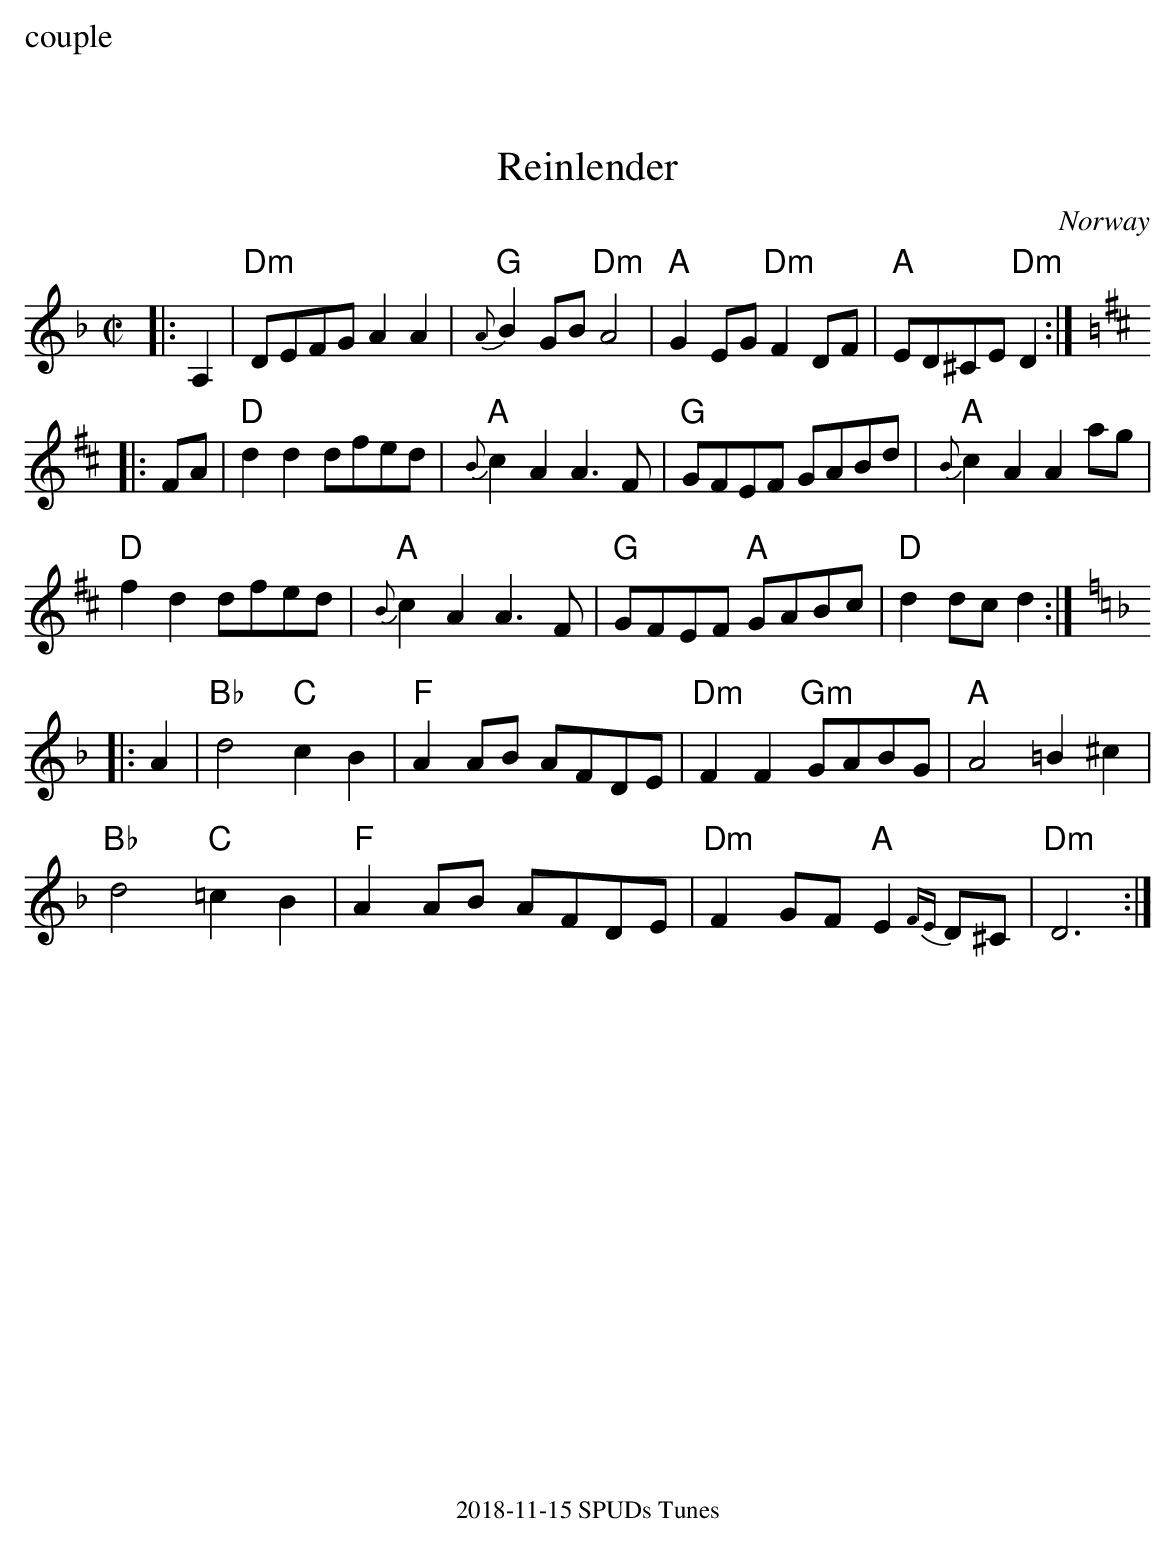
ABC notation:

X:1
%%text couple
T: Reinlender
O: Norway
M: C|
L: 1/8
K: Dm
|: A,2 | "Dm"DEFG A2 A2 | {A}"G"B2 GB "Dm"A4 | "A"G2 EG "Dm"F2 DF | "A"ED^CE "Dm"D2 :|
K: D
|:FA | "D"d2 d2 dfed | {B}"A"c2 A2 A3 F | "G"GFEF GABd | "A"{B}c2 A2 A2 ag |
     "D"f2 d2 dfed | {B}"A"c2 A2 A3 F | "G"GFEF "A"GABc | "D"d2 dc d2 :|
K: Dm
|:A2 | "Bb"d4 "C"c2  B2 | "F"A2 AB AFDE | "Dm"F2 F2 "Gm"GABG | "A"A4 =B2 ^c2 |
     "Bb"d4 "C"=c2 B2 | "F"A2 AB AFDE | "Dm"F2 GF "A"E2 {FE}D^C | "Dm"D6 :|
